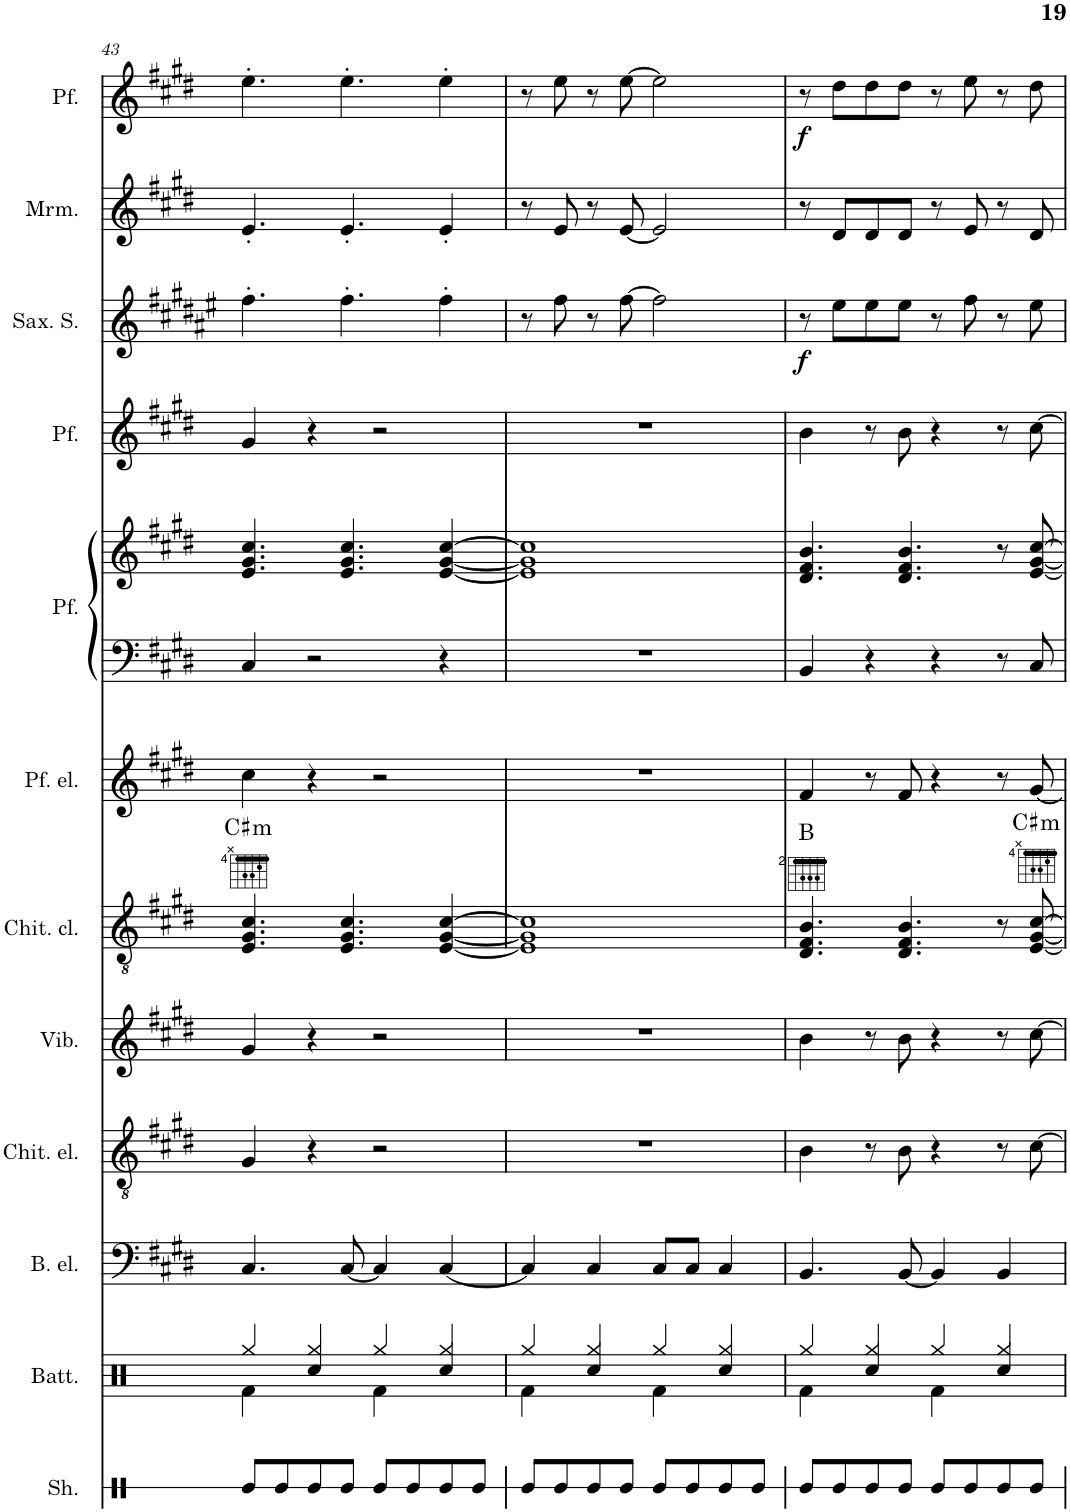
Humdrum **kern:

**kern	**kern	**kern	**kern	**kern	**kern	**harte	**kern	**kern	**kern	**kern	**kern	**dynam	**kern	**kern	**dynam
*part12	*part11	*part10	*part9	*part8	*part7	*part7	*part6	*part5	*part5	*part4	*part3	*part3	*part2	*part1	*part1
*staff13	*staff12	*staff11	*staff10	*staff9	*staff8	*	*staff7	*staff6	*staff5	*staff4	*staff3	*staff3	*staff2	*staff1	*staff1
*I"Shaker	*I"Batteria	*I"Basso elettrico	*I"Chitarra elettrica	*I"Vibrafono	*I"Chitarra acustica	*	*I"Piano elettrico	*I"Piano	*	*I"Piano	*I"Saxophone Soprano	*	*I"Marimba	*I"Piano	*
*I'Sh.	*I'Batt.	*I'B. el.	*I'Chit. el.	*I'Vib.	*	*	*	*	*	*	*I'Sax. S.	*	*I'Mrm.	*	*
!!LO:PB:g=z
*clefX	*clefX	*clefF4	*clefGv2	*clefG2	*clefGv2	*	*clefG2	*clefF4	*clefG2	*clefG2	*clefG2	*	*clefG2	*clefG2	*
*	*	*Trd7c12	*	*	*	*	*	*	*	*	*Trd1c2	*	*	*Trd1c2	*
*k[]	*k[]	*k[f#c#g#d#]	*k[f#c#g#d#]	*k[f#c#g#d#]	*k[f#c#g#d#]	*	*k[f#c#g#d#]	*k[f#c#g#d#]	*k[f#c#g#d#]	*k[f#c#g#d#]	*k[f#c#g#d#a#e#]	*	*k[f#c#g#d#]	*k[f#c#g#d#]	*
*M4/4	*M4/4	*M4/4	*M4/4	*M4/4	*M4/4	*	*M4/4	*M4/4	*M4/4	*M4/4	*M4/4	*	*M4/4	*M4/4	*
=43	=43	=43	=43	=43	=43	=43	=43	=43	=43	=43	=43	=43	=43	=43	=43
*	*^	*	*	*	*	*	*	*	*	*	*	*	*	*	*
!	!	!	!	!	!	!	!LO:H:kt=m	!	!	!	!	!	!	!	!	!
8Re/L	4Rgg/	4Rf\	4.C#/	4G#/	4g#/	4.E/ 4.G#/ 4.c#/	C#:min	4cc#\	4C#/	4.e/ 4.g#/ 4.cc#/	4g#/	4.ff#'\	.	4.e'/	4.ee'\	.
8Re/	.	.	.	.	.	.	.	.	.	.	.	.	.	.	.	.
8Re/	4Rgg/	4Rcc/	.	4r	4r	.	.	4r	2r	.	4r	.	.	.	.	.
8Re/J	.	.	[8C#/	.	.	4.E/ 4.G#/ 4.c#/	.	.	.	4.e/ 4.g#/ 4.cc#/	.	4.ff#'\	.	4.e'/	4.ee'\	.
8Re/L	4Rgg/	4Rf\	4C#/]	2r	2r	.	.	2r	.	.	2r	.	.	.	.	.
8Re/	.	.	.	.	.	.	.	.	.	.	.	.	.	.	.	.
8Re/	4Rgg/	4Rcc/	[4C#/	.	.	[4E/ [4G#/ [4c#/	.	.	4r	[4e/ [4g#/ [4cc#/	.	4ff#'\	.	4e'/	4ee'\	.
8Re/J	.	.	.	.	.	.	.	.	.	.	.	.	.	.	.	.
=44	=44	=44	=44	=44	=44	=44	=44	=44	=44	=44	=44	=44	=44	=44	=44	=44
8Re/L	4Rgg/	4Rf\	4C#/]	1r	1r	1E] 1G#] 1c#]	.	1r	1r	1e] 1g#] 1cc#]	1r	8r	.	8r	8r	.
8Re/	.	.	.	.	.	.	.	.	.	.	.	8ff#\	.	8e/	8ee\	.
8Re/	4Rgg/	4Rcc/	4C#/	.	.	.	.	.	.	.	.	8r	.	8r	8r	.
8Re/J	.	.	.	.	.	.	.	.	.	.	.	[8ff#\	.	[8e/	[8ee\	.
8Re/L	4Rgg/	4Rf\	8C#/L	.	.	.	.	.	.	.	.	2ff#\]	.	2e/]	2ee\]	.
8Re/	.	.	8C#/J	.	.	.	.	.	.	.	.	.	.	.	.	.
8Re/	4Rgg/	4Rcc/	4C#/	.	.	.	.	.	.	.	.	.	.	.	.	.
8Re/J	.	.	.	.	.	.	.	.	.	.	.	.	.	.	.	.
=45	=45	=45	=45	=45	=45	=45	=45	=45	=45	=45	=45	=45	=45	=45	=45	=45
!	!	!	!	!	!	!	!	!	!	!	!	!	!LO:DY:b	!	!	!LO:DY:b
8Re/L	4Rgg/	4Rf\	4.BB/	4B\	4b\	4.D#/ 4.F#/ 4.B/	B:maj	4f#/	4BB/	4.d#/ 4.f#/ 4.b/	4b\	8r	f	8r	8r	f
8Re/	.	.	.	.	.	.	.	.	.	.	.	8ee#\L	.	8d#/L	8dd#\L	.
8Re/	4Rgg/	4Rcc/	.	8r	8r	.	.	8r	4r	.	8r	8ee#\	.	8d#/	8dd#\	.
8Re/J	.	.	[8BB/	8B\	8b\	4.D#/ 4.F#/ 4.B/	.	8f#/	.	4.d#/ 4.f#/ 4.b/	8b\	8ee#\J	.	8d#/J	8dd#\J	.
8Re/L	4Rgg/	4Rf\	4BB/]	4r	4r	.	.	4r	4r	.	4r	8r	.	8r	8r	.
8Re/	.	.	.	.	.	.	.	.	.	.	.	8ff#\	.	8e/	8ee\	.
8Re/	4Rgg/	4Rcc/	4BB/	8r	8r	8r	.	8r	8r	8r	8r	8r	.	8r	8r	.
!	!	!	!	!	!	!	!LO:H:kt=m	!	!	!	!	!	!	!	!	!
8Re/J	.	.	.	[8c#\	[8cc#\	[8E/ [8G#/ [8c#/	C#:min	[8g#/	8C#/	[8e/ [8g#/ [8cc#/	[8cc#\	8ee#\	.	8d#/	8dd#\	.
*	*v	*v	*	*	*	*	*	*	*	*	*	*	*	*	*	*
=	=	=	=	=	=	=	=	=	=	=	=	=	=	=	=
*-	*-	*-	*-	*-	*-	*-	*-	*-	*-	*-	*-	*-	*-	*-	*-
